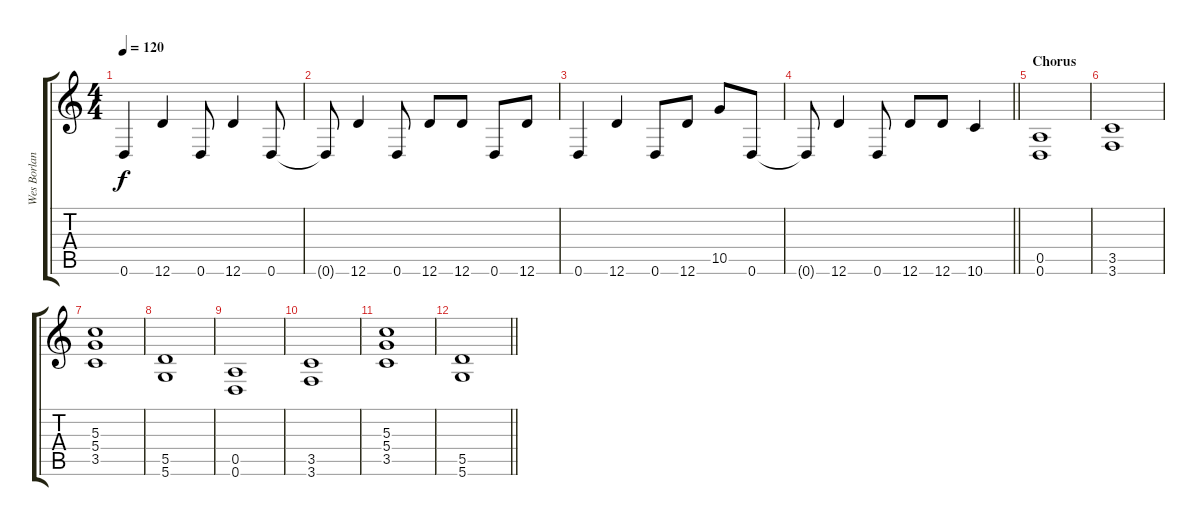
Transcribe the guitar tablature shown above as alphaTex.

\track ("Wes Borland (Guitar)" "Wes Borlan") {instrument distortionguitar}
\staff {score tabs}
\tuning (E4 B3 G3 D3 A2 D2) {hide}
\ts (4 4)
\tempo 120
\clef g2
\ks c
0.6.4{dy f} 12.6.4 0.6.8 12.6.4 0.6.8 |
0.6{t}.8 12.6.4 0.6.8 12.6.8 12.6.8 0.6.8 12.6.8 |
0.6.4 12.6.4 0.6.8 12.6.8 10.5.8 0.6.8 |
\barLineRight lightlight
0.6{t}.8 12.6.4 0.6.8 12.6.8 12.6.8 10.6.4 |
\section ("" "Chorus")
(0.5 0.6).1 |
(3.5 3.6).1 |
(5.3 5.4 3.5).1 |
(5.5 5.6).1 |
(0.5 0.6).1 |
(3.5 3.6).1 |
(5.3 5.4 3.5).1 |
\barLineRight lightlight
(5.5 5.6).1
